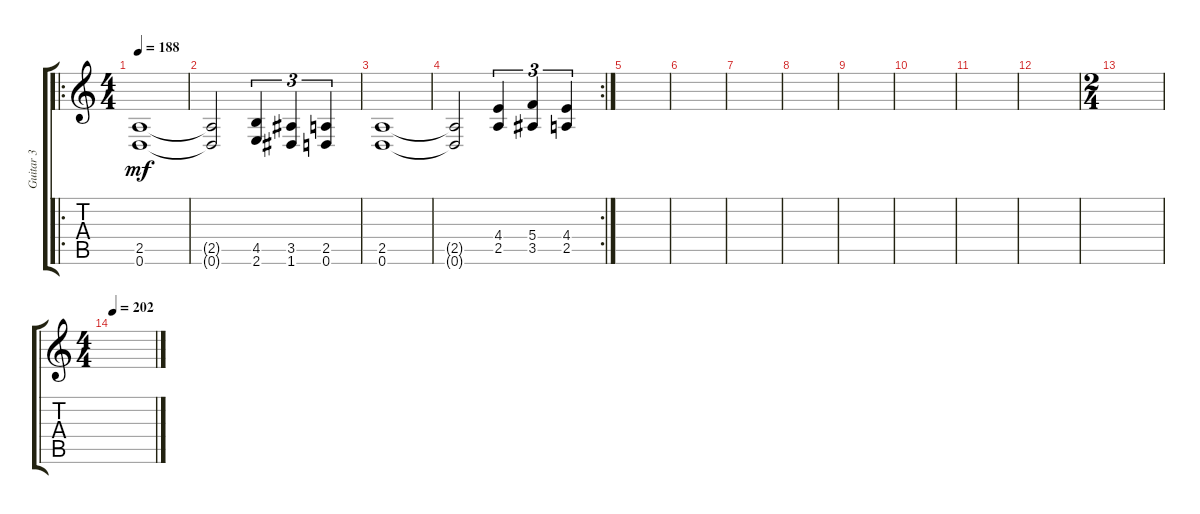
\track ("Guitar 3" "Guitar 3") {instrument distortionguitar}
\staff {score tabs}
\tuning (D4 A3 F3 C3 G2 D2) {hide}
\ro
\ts (4 4)
\tempo 188
\clef g2
\ks c
(2.5 0.6).1{dy mf} |
(2.5{t} 0.6{t}).2 (4.5 2.6).4{tu (3 2)} (3.5 1.6).4{tu (3 2)} (2.5 0.6).4{tu (3 2)} |
(2.5 0.6).1 |
\rc 2
(2.5{t} 0.6{t}).2 (4.4 2.5).4{tu (3 2)} (5.4 3.5).4{tu (3 2)} (4.4 2.5).4{tu (3 2)} |
|
|
|
|
|
|
|
|
\ts (2 4)
|
\ts (4 4)
\tempo 202
